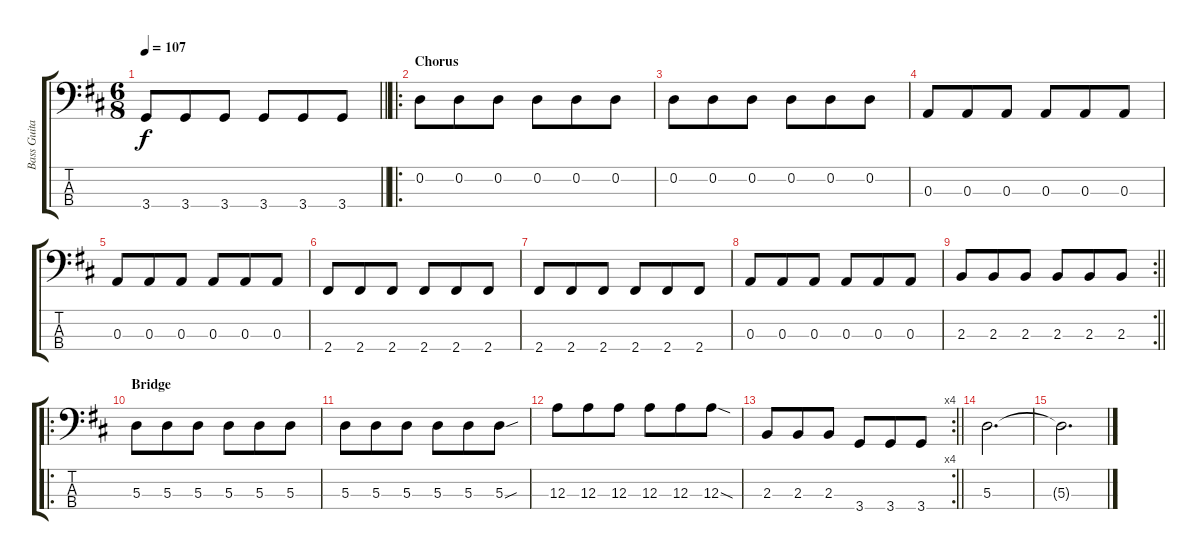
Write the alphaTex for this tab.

\track ("Bass Guitar" "Bass Guita") {instrument electricbassfinger}
\staff {score tabs}
\tuning (G2 D2 A1 E1) {hide}
\ts (6 8)
\tempo 107
\clef f4
\barLineRight lightlight
\ks d
3.4.8{dy f} 3.4.8 3.4.8 3.4.8 3.4.8 3.4.8 |
\ro
\section ("" "Chorus")
0.2.8 0.2.8 0.2.8 0.2.8 0.2.8 0.2.8 |
0.2.8 0.2.8 0.2.8 0.2.8 0.2.8 0.2.8 |
0.3.8 0.3.8 0.3.8 0.3.8 0.3.8 0.3.8 |
0.3.8 0.3.8 0.3.8 0.3.8 0.3.8 0.3.8 |
2.4.8 2.4.8 2.4.8 2.4.8 2.4.8 2.4.8 |
2.4.8 2.4.8 2.4.8 2.4.8 2.4.8 2.4.8 |
0.3.8 0.3.8 0.3.8 0.3.8 0.3.8 0.3.8 |
\rc 2
\barLineRight lightlight
2.3.8 2.3.8 2.3.8 2.3.8 2.3.8 2.3.8 |
\ro
\section ("" "Bridge")
5.3.8 5.3.8 5.3.8 5.3.8 5.3.8 5.3.8 |
5.3.8 5.3.8 5.3.8 5.3.8 5.3.8 5.3{sou}.8 |
12.3.8 12.3.8 12.3.8 12.3.8 12.3.8 12.3{sod}.8 |
\rc 4
\barLineRight lightlight
2.3.8 2.3.8 2.3.8 3.4.8 3.4.8 3.4.8 |
\section ("" "")
5.3.2{d} |
5.3{t}.2{d}
